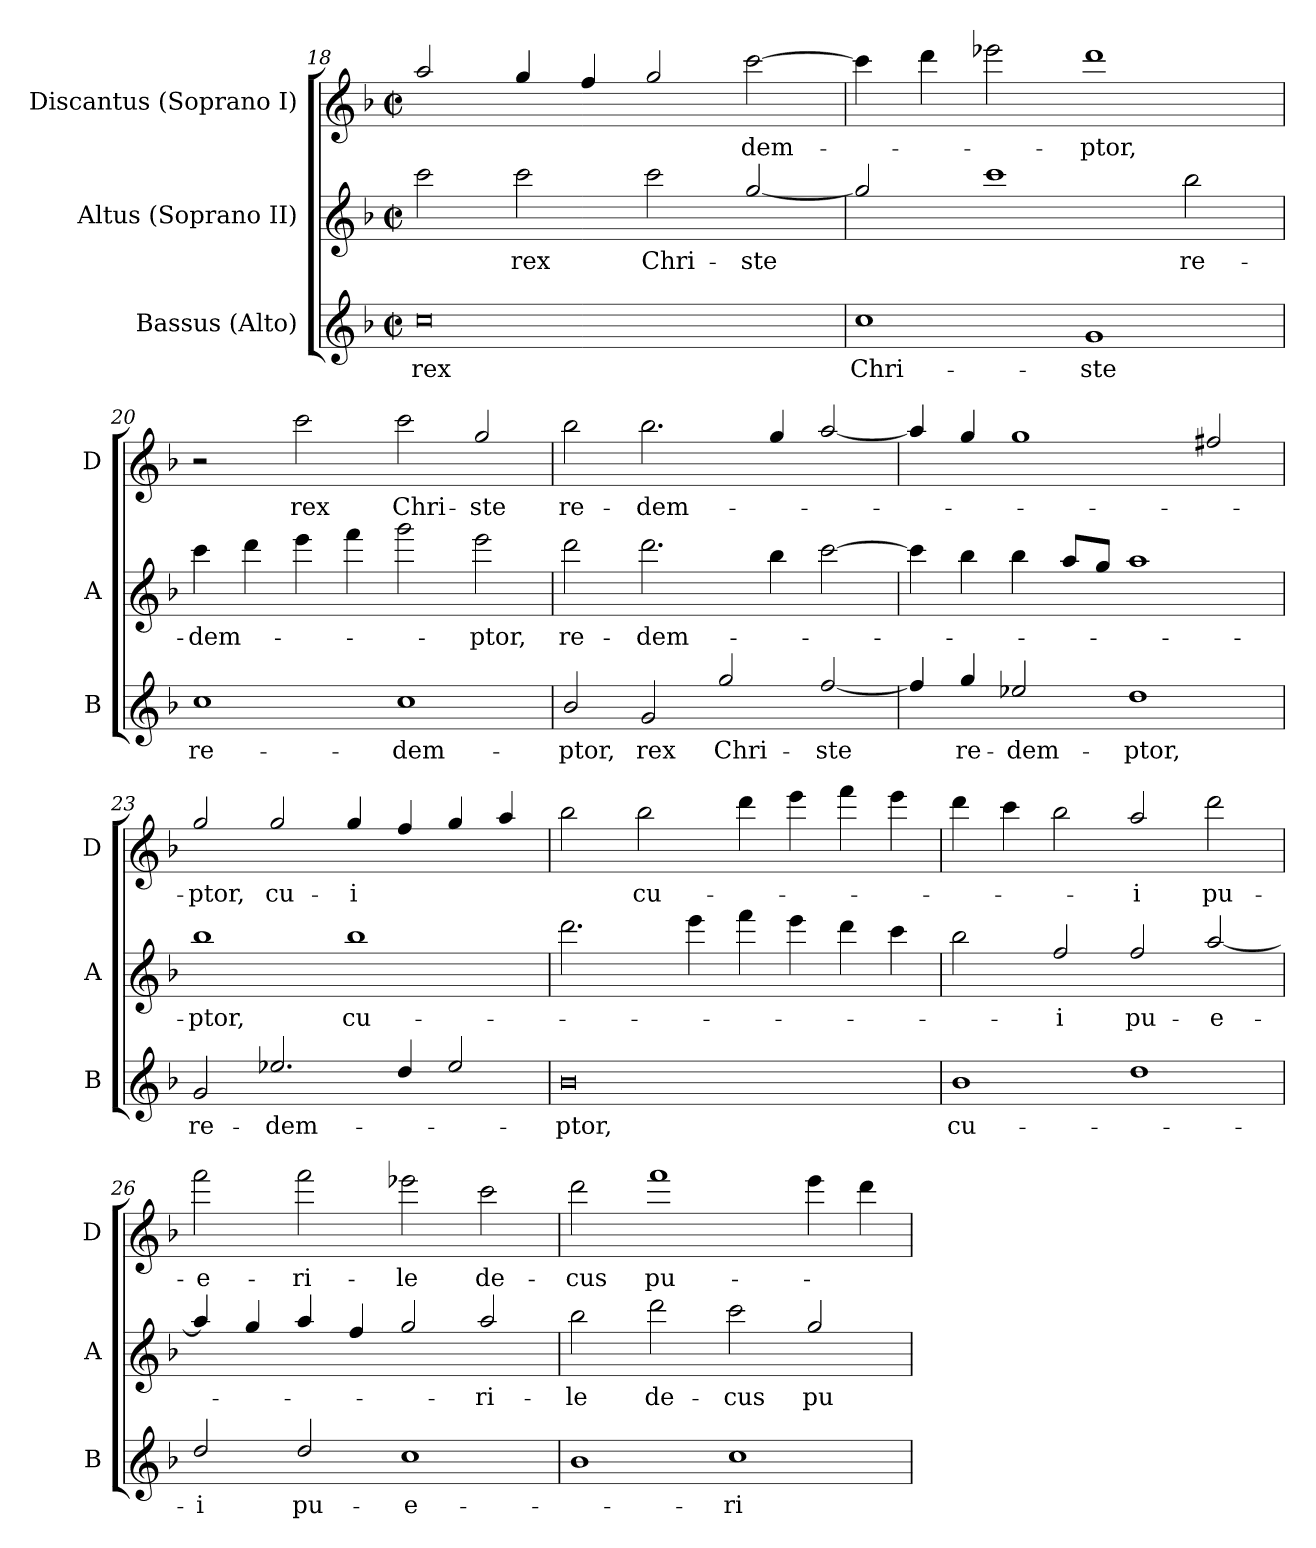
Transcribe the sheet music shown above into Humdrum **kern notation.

**kern	**text	**kern	**text	**kern	**text
*part3	*part3	*part2	*part2	*part1	*part1
*staff3	*staff3	*staff2	*staff2	*staff1	*staff1
*I"Bassus (Alto)	*	*I"Altus (Soprano II)	*	*I"Discantus (Soprano I)	*
*I'B	*	*I'A	*	*I'D	*
*clefG2	*	*clefG2	*	*clefG2	*
*ITrd7c12	*	*ITrd7c12	*	*ITrd7c12	*
*k[b-]	*	*k[b-]	*	*k[b-]	*
*F:	*	*F:	*	*F:	*
*M2/2	*	*M2/2	*	*M2/2	*
*met(c|)	*	*met(c|)	*	*met(c|)	*
=18	=18	=18	=18	=18	=18
!	!LO:LY:b	!	!	!	!
0c	rex	2cc\	.	2a/	.
!	!	!	!LO:LY:b	!	!
.	.	2cc\	rex	4g/	.
.	.	.	.	4f/	.
!	!	!	!LO:LY:b	!	!
.	.	2cc\	Chri-	2g/	.
!	!	!	!LO:LY:b	!	!
!	!	!	!	!	!LO:LY:b
.	.	[2g/	-ste	[2cc\	-dem-
!!LO:LB:g=z
=19	=19	=19	=19	=19	=19
!	!LO:LY:b	!	!	!	!
1c	Chri-	2g/]	.	4cc\]	.
.	.	.	.	4dd\	.
.	.	1cc	.	2ee-X\	.
!	!LO:LY:b	!	!	!	!
!	!	!	!	!	!LO:LY:b
1G	-ste	.	.	1dd	-ptor,
!	!	!	!LO:LY:b	!	!
.	.	2b-\	re-	.	.
=20	=20	=20	=20	=20	=20
!	!LO:LY:b	!	!	!	!
!	!	!	!LO:LY:b	!	!
1c	re-	4cc\	-dem-	2r	.
.	.	4dd\	.	.	.
!	!	!	!	!	!LO:LY:b
.	.	4ee\	.	2cc\	rex
.	.	4ff\	.	.	.
!	!LO:LY:b	!	!	!	!
!	!	!	!	!	!LO:LY:b
1c	-dem-	2gg\	.	2cc\	Chri-
!	!	!	!LO:LY:b	!	!
!	!	!	!	!	!LO:LY:b
.	.	2ee\	-ptor,	2g/	-ste
=21	=21	=21	=21	=21	=21
!	!LO:LY:b	!	!	!	!
!	!	!	!LO:LY:b	!	!
!	!	!	!	!	!LO:LY:b
2B-/	-ptor,	2dd\	re-	2b-\	re-
!	!LO:LY:b	!	!	!	!
!	!	!	!LO:LY:b	!	!
!	!	!	!	!	!LO:LY:b
2G/	rex	2.dd\	-dem-	2.b-\	-dem-
!	!LO:LY:b	!	!	!	!
2g/	Chri-	.	.	.	.
.	.	4b-\	.	4g/	.
!	!LO:LY:b	!	!	!	!
[2f/	-ste	[2cc\	.	[2a/	.
=22	=22	=22	=22	=22	=22
4f/]	.	4cc\]	.	4a/]	.
!	!LO:LY:b	!	!	!	!
4g/	re-	4b-\	.	4g/	.
!	!LO:LY:b	!	!	!	!
2e-X/	-dem-	4b-\	.	1g	.
.	.	8a/L	.	.	.
.	.	8g/J	.	.	.
!	!LO:LY:b	!	!	!	!
1d	-ptor,	1a	.	.	.
.	.	.	.	2f#X/	.
!!LO:LB:g=z
=23	=23	=23	=23	=23	=23
!	!LO:LY:b	!	!	!	!
!	!	!	!LO:LY:b	!	!
!	!	!	!	!	!LO:LY:b
2G/	re-	1b-	-ptor,	2g/	-ptor,
!	!LO:LY:b	!	!	!	!
!	!	!	!	!	!LO:LY:b
2.e-X/	-dem-	.	.	2g/	cu-
!	!	!	!LO:LY:b	!	!
!	!	!	!	!	!LO:LY:b
.	.	1b-	cu-	4g/	-i
4d/	.	.	.	4f/	.
2e-/	.	.	.	4g/	.
.	.	.	.	4a/	.
=24	=24	=24	=24	=24	=24
!	!LO:LY:b	!	!	!	!
0B-	-ptor,	2.dd\	.	2b-\	.
!	!	!	!	!	!LO:LY:b
.	.	.	.	2b-\	cu-
.	.	4ee\	.	.	.
.	.	4ff\	.	4dd\	.
.	.	4ee\	.	4ee\	.
.	.	4dd\	.	4ff\	.
.	.	4cc\	.	4ee\	.
=25	=25	=25	=25	=25	=25
!	!LO:LY:b	!	!	!	!
1B-	cu-	2b-\	.	4dd\	.
.	.	.	.	4cc\	.
!	!	!	!LO:LY:b	!	!
.	.	2f/	-i	2b-\	.
!	!	!	!LO:LY:b	!	!
!	!	!	!	!	!LO:LY:b
1d	.	2f/	pu-	2a/	-i
!	!	!	!LO:LY:b	!	!
!	!	!	!	!	!LO:LY:b
.	.	[2a/	-e-	2dd\	pu-
=26	=26	=26	=26	=26	=26
!	!LO:LY:b	!	!	!	!
!	!	!	!	!	!LO:LY:b
2d/	-i	4a/]	.	2ff\	-e-
.	.	4g/	.	.	.
!	!LO:LY:b	!	!	!	!
!	!	!	!	!	!LO:LY:b
2d/	pu-	4a/	.	2ff\	-ri-
.	.	4f/	.	.	.
!	!LO:LY:b	!	!	!	!
!	!	!	!	!	!LO:LY:b
1c	-e-	2g/	.	2ee-X\	-le
!	!	!	!LO:LY:b	!	!
!	!	!	!	!	!LO:LY:b
.	.	2a/	-ri-	2cc\	de-
!!LO:LB:g=z
=27	=27	=27	=27	=27	=27
!	!	!	!LO:LY:b	!	!
!	!	!	!	!	!LO:LY:b
1B-	.	2b-\	-le	2dd\	-cus
!	!	!	!LO:LY:b	!	!
!	!	!	!	!	!LO:LY:b
.	.	2dd\	de-	1ff	pu-
!	!LO:LY:b	!	!	!	!
!	!	!	!LO:LY:b	!	!
1c	-ri-	2cc\	-cus	.	.
!	!	!	!LO:LY:b	!	!
.	.	2g/	pu-	4ee\	.
.	.	.	.	4dd\	.
=	=	=	=	=	=
*-	*-	*-	*-	*-	*-
